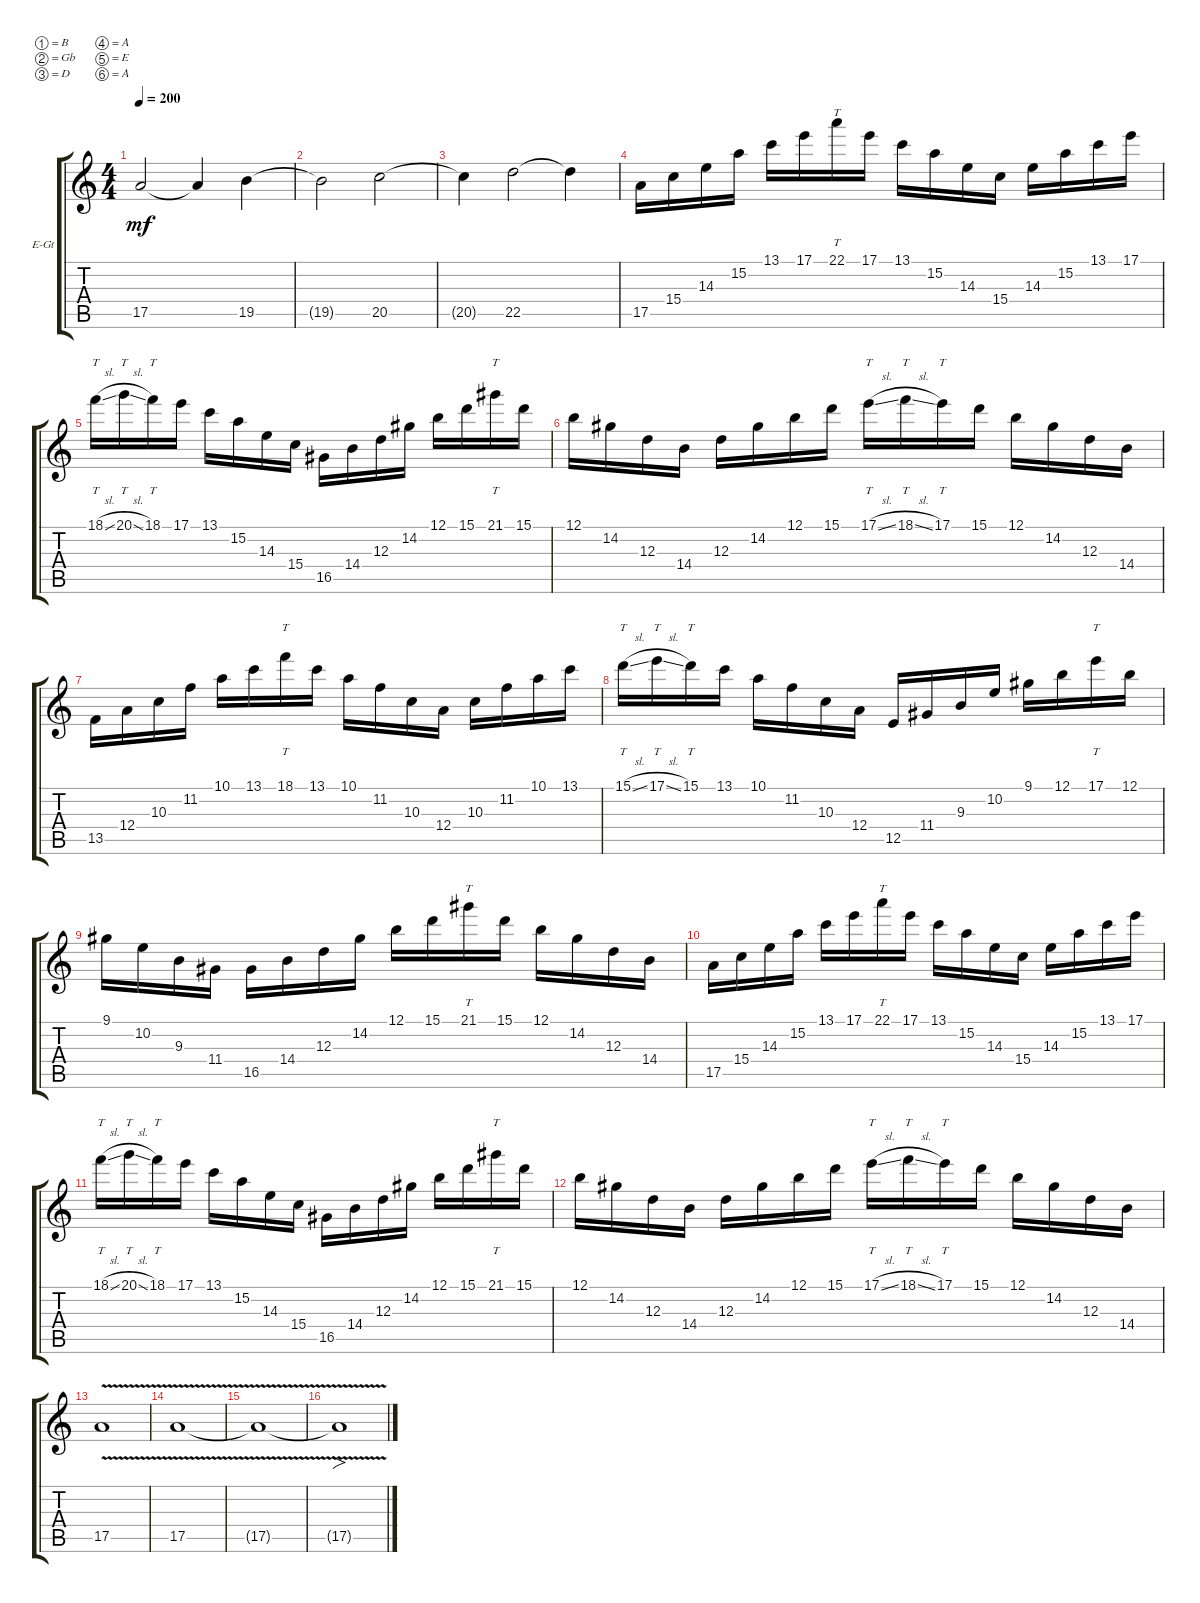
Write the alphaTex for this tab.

\bracketExtendMode groupsimilarinstruments
\firstSystemTrackNameOrientation horizontal
\otherSystemsTrackNameOrientation horizontal
\track ("Solo" "E-Gt") {instrument distortionguitar}
\staff {score tabs}
\tuning (B3 Gb3 D3 A2 E2 A1)
\ts (4 4)
\tempo 200
\clef g2
\ks c
17.5.2{dy mf} 17.5{t}.4 19.5.4 |
19.5{t}.2 20.5.2 |
20.5{t}.4 22.5.2 22.5{t}.4 |
17.5.16 15.4.16 14.3.16 15.2.16 13.1.16 17.1.16 22.1.16{tt} 17.1.16 13.1.16 15.2.16 14.3.16 15.4.16 14.3.16 15.2.16 13.1.16 17.1.16 |
18.1{sl}.16{tt} 20.1{sl}.16{tt} 18.1.16{tt} 17.1.16 13.1.16 15.2.16 14.3.16 15.4.16 16.5.16 14.4.16 12.3.16 14.2.16 12.1.16 15.1.16 21.1.16{tt} 15.1.16 |
12.1.16 14.2.16 12.3.16 14.4.16 12.3.16 14.2.16 12.1.16 15.1.16 17.1{sl}.16{tt} 18.1{sl}.16{tt} 17.1.16{tt} 15.1.16 12.1.16 14.2.16 12.3.16 14.4.16 |
13.5.16 12.4.16 10.3.16 11.2.16 10.1.16 13.1.16 18.1.16{tt} 13.1.16 10.1.16 11.2.16 10.3.16 12.4.16 10.3.16 11.2.16 10.1.16 13.1.16 |
15.1{sl}.16{tt} 17.1{sl}.16{tt} 15.1.16{tt} 13.1.16 10.1.16 11.2.16 10.3.16 12.4.16 12.5.16 11.4.16 9.3.16 10.2.16 9.1.16 12.1.16 17.1.16{tt} 12.1.16 |
9.1.16 10.2.16 9.3.16 11.4.16 16.5.16 14.4.16 12.3.16 14.2.16 12.1.16 15.1.16 21.1.16{tt} 15.1.16 12.1.16 14.2.16 12.3.16 14.4.16 |
17.5.16 15.4.16 14.3.16 15.2.16 13.1.16 17.1.16 22.1.16{tt} 17.1.16 13.1.16 15.2.16 14.3.16 15.4.16 14.3.16 15.2.16 13.1.16 17.1.16 |
18.1{sl}.16{tt} 20.1{sl}.16{tt} 18.1.16{tt} 17.1.16 13.1.16 15.2.16 14.3.16 15.4.16 16.5.16 14.4.16 12.3.16 14.2.16 12.1.16 15.1.16 21.1.16{tt} 15.1.16 |
12.1.16 14.2.16 12.3.16 14.4.16 12.3.16 14.2.16 12.1.16 15.1.16 17.1{sl}.16{tt} 18.1{sl}.16{tt} 17.1.16{tt} 15.1.16 12.1.16 14.2.16 12.3.16 14.4.16 |
17.5{v}.1 |
17.5{v}.1 |
17.5{v t}.1 |
17.5{v t}.1{fo}
